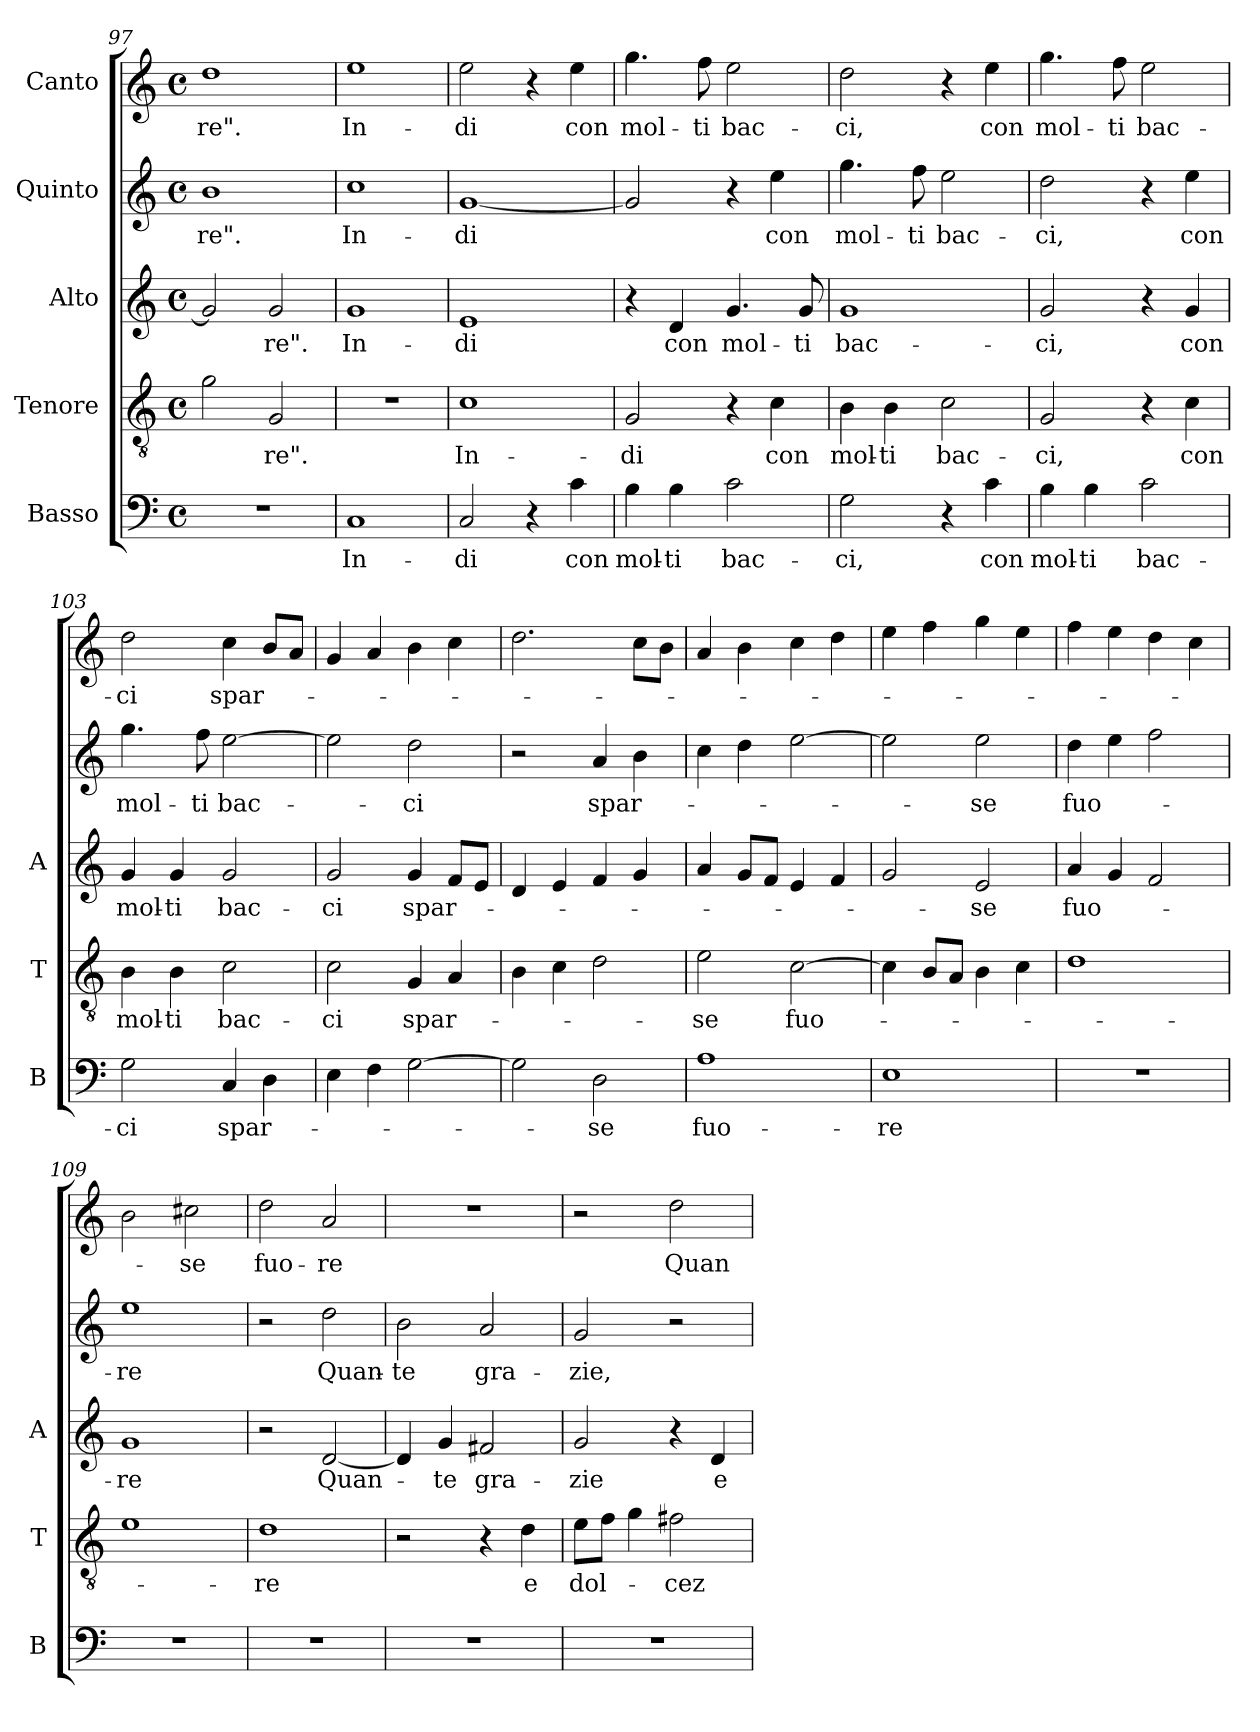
**kern	**text	**kern	**text	**kern	**text	**kern	**text	**kern	**text
*part5	*part5	*part4	*part4	*part3	*part3	*part2	*part2	*part1	*part1
*staff5	*staff5	*staff4	*staff4	*staff3	*staff3	*staff2	*staff2	*staff1	*staff1
*I"Basso	*	*I"Tenore	*	*I"Alto	*	*I"Quinto	*	*I"Canto	*
*I'B	*	*I'T	*	*I'A	*	*	*	*	*
*clefF4	*	*clefGv2	*	*clefG2	*	*clefG2	*	*clefG2	*
*k[]	*	*k[]	*	*k[]	*	*k[]	*	*k[]	*
*C:	*	*C:	*	*C:	*	*C:	*	*C:	*
*M4/4	*	*M4/4	*	*M4/4	*	*M4/4	*	*M4/4	*
*met(c)	*	*met(c)	*	*met(c)	*	*met(c)	*	*met(c)	*
=97	=97	=97	=97	=97	=97	=97	=97	=97	=97
1r	.	2g	.	2g]	.	1b	-re".	1dd	-re".
.	.	2G	-re".	2g	-re".	.	.	.	.
=98	=98	=98	=98	=98	=98	=98	=98	=98	=98
1C	In-	1r	.	1g	In-	1cc	In-	1ee	In-
=99	=99	=99	=99	=99	=99	=99	=99	=99	=99
2C	-di	1c	In-	1e	-di	[1g	-di	2ee	-di
4r	.	.	.	.	.	.	.	4r	.
4c	-con	.	.	.	.	.	.	4ee	-con
=100	=100	=100	=100	=100	=100	=100	=100	=100	=100
4B	mol-	2G	-di	4r	.	2g]	.	4.gg	mol-
4B	-ti	.	.	4d	-con	.	.	.	.
.	.	.	.	.	.	.	.	8ff	-ti
2c	bac-	4r	.	4.g	mol-	4r	.	2ee	bac-
.	.	4c	-con	.	.	4ee	-con	.	.
.	.	.	.	8g	-ti	.	.	.	.
=101	=101	=101	=101	=101	=101	=101	=101	=101	=101
2G	-ci,	4B	mol-	1g	bac-	4.gg	mol-	2dd	-ci,
.	.	4B	-ti	.	.	.	.	.	.
.	.	.	.	.	.	8ff	-ti	.	.
4r	.	2c	bac-	.	.	2ee	bac-	4r	.
4c	-con	.	.	.	.	.	.	4ee	-con
=102	=102	=102	=102	=102	=102	=102	=102	=102	=102
4B	mol-	2G	-ci,	2g	-ci,	2dd	-ci,	4.gg	mol-
4B	-ti	.	.	.	.	.	.	.	.
.	.	.	.	.	.	.	.	8ff	-ti
2c	bac-	4r	.	4r	.	4r	.	2ee	bac-
.	.	4c	-con	4g	-con	4ee	-con	.	.
=103	=103	=103	=103	=103	=103	=103	=103	=103	=103
2G	-ci	4B	mol-	4g	mol-	4.gg	mol-	2dd	-ci
.	.	4B	-ti	4g	-ti	.	.	.	.
.	.	.	.	.	.	8ff	-ti	.	.
4C	spar-	2c	bac-	2g	bac-	[2ee	bac-	4cc	spar-
4D	.	.	.	.	.	.	.	8bL	.
.	.	.	.	.	.	.	.	8aJ	.
=104	=104	=104	=104	=104	=104	=104	=104	=104	=104
4E	.	2c	-ci	2g	-ci	2ee]	.	4g	.
4F	.	.	.	.	.	.	.	4a	.
[2G	.	4G	spar-	4g	spar-	2dd	-ci	4b	.
.	.	4A	.	8fL	.	.	.	4cc	.
.	.	.	.	8eJ	.	.	.	.	.
=105	=105	=105	=105	=105	=105	=105	=105	=105	=105
2G]	.	4B	.	4d	.	2r	.	2.dd	.
.	.	4c	.	4e	.	.	.	.	.
2D	-se	2d	.	4f	.	4a	spar-	.	.
.	.	.	.	4g	.	4b	.	8ccL	.
.	.	.	.	.	.	.	.	8bJ	.
=106	=106	=106	=106	=106	=106	=106	=106	=106	=106
1A	fuo-	2e	-se	4a	.	4cc	.	4a	.
.	.	.	.	8gL	.	4dd	.	4b	.
.	.	.	.	8fJ	.	.	.	.	.
.	.	[2c	fuo-	4e	.	[2ee	.	4cc	.
.	.	.	.	4f	.	.	.	4dd	.
=107	=107	=107	=107	=107	=107	=107	=107	=107	=107
1E	-re	4c]	.	2g	.	2ee]	.	4ee	.
.	.	8BL	.	.	.	.	.	4ff	.
.	.	8AJ	.	.	.	.	.	.	.
.	.	4B	.	2e	-se	2ee	-se	4gg	.
.	.	4c	.	.	.	.	.	4ee	.
=108	=108	=108	=108	=108	=108	=108	=108	=108	=108
1r	.	1d	.	4a	fuo-	4dd	fuo-	4ff	.
.	.	.	.	4g	.	4ee	.	4ee	.
.	.	.	.	2f	.	2ff	.	4dd	.
.	.	.	.	.	.	.	.	4cc	.
=109	=109	=109	=109	=109	=109	=109	=109	=109	=109
1r	.	1e	.	1g	-re	1ee	-re	2b	.
.	.	.	.	.	.	.	.	2cc#X	-se
=110	=110	=110	=110	=110	=110	=110	=110	=110	=110
1r	.	1d	-re	2r	.	2r	.	2dd	fuo-
.	.	.	.	[2d	Quan-	2dd	Quan-	2a	-re
=111	=111	=111	=111	=111	=111	=111	=111	=111	=111
1r	.	2r	.	4d]	.	2b	-te	1r	.
.	.	.	.	4g	-te	.	.	.	.
.	.	4r	.	2f#X	gra-	2a	gra-	.	.
.	.	4d	-e	.	.	.	.	.	.
=112	=112	=112	=112	=112	=112	=112	=112	=112	=112
1r	.	8eL	dol-	2g	-zie	2g	-zie,	2r	.
.	.	8fJ	.	.	.	.	.	.	.
.	.	4g	.	.	.	.	.	.	.
.	.	2f#X	cez-	4r	.	2r	.	2dd	Quan-
.	.	.	.	4d	-e	.	.	.	.
=	=	=	=	=	=	=	=	=	=
*-	*-	*-	*-	*-	*-	*-	*-	*-	*-
